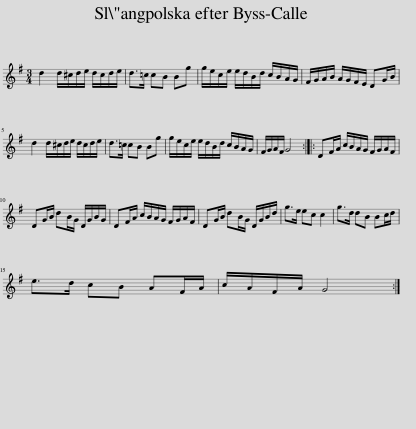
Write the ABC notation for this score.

X:1
L:1/8
M:3/4
I:linebreak $
K:G
V:1 treble
V:1
 d2 d/^c/d/e/ d/c/d/e/ | d>=c cB Bg | g/e/c/e/ e/d/B/d/ c/B/A/G/ | F/G/A/B/ A/G/F/E/ DG/B/ |$ d2 d/^c/d/e/ d/c/d/e/ | %5
 d>=c cB Bg | g/e/c/e/ e/d/B/d/ c/B/A/G/ | F/G/A/F/ G4 :: DF/A/ c/B/A/G/ F/G/A/F/ |$ DG/B/ dB/G/ D/G/B/G/ | %10
 DF/A/ c/B/A/G/ F/G/A/F/ | DG/B/ dB/G/ D/G/B/d/ | g>e ec c2 | g>d dB Bc/d/ |$ e>d cB AF/A/ | %15
 c/A/F/A/ G4 :| %16
